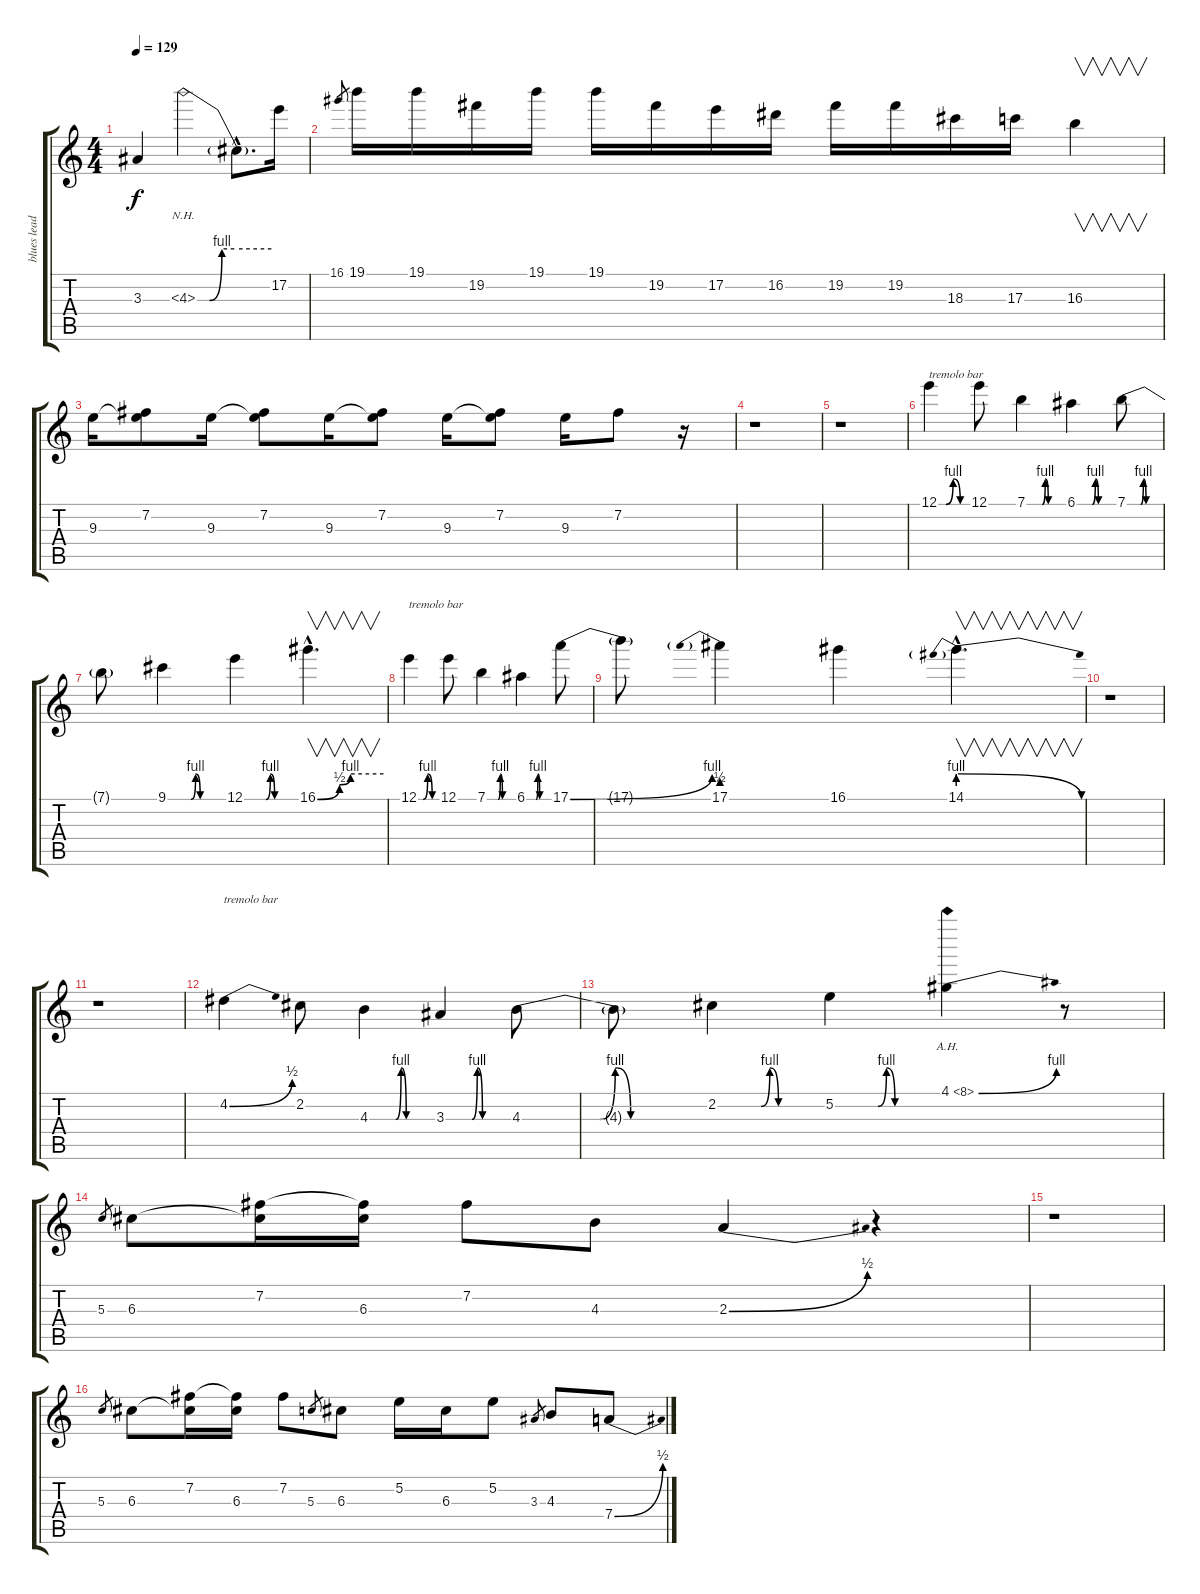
\track ("blues lead" "blues lead") {instrument distortionguitar}
\staff {score tabs}
\tuning (E4 B3 G3 D3 A2 E2) {hide}
\ts (4 4)
\tempo 129
\clef g2
\ks c
3.3{t}.4{dy f} 4.3{be (custom 0 0 10 0 20 4 30 4 60 4) nh}.2 4.3{hac t}.8{d} 17.2.16 |
16.1.8{gr} 19.1.16 19.1.16 19.2.16 19.1.16 19.1.16 19.2.16 17.2.16 16.2.16 19.2.16 19.2.16 18.3.16 17.3.16 16.3.4{v} |
9.3.16 (7.2 9.3{t}).8 9.3.16 (7.2 9.3{t}).8 9.3.16 (7.2 9.3{t}).8 9.3.16 (7.2 9.3{t}).8 9.3.16 7.2.8 r.16 |
r.1 |
r.1 |
12.1{be (custom 0 0 15 0 30 4 45 0 60 0)}.4{txt "tremolo bar"} 12.1.8 7.1{be (custom 0 0 25 0 30 4 35 0 60 0)}.4 6.1{be (custom 0 0 25 0 30 4 35 0 60 0)}.4 7.1{be (custom 0 0 25 0 30 4 35 0 60 0)}.8 |
7.1{t}.8 9.1{be (custom 0 0 25 0 30 4 35 0 60 0)}.4 12.1{be (custom 0 0 25 0 30 4 35 0 60 0)}.4 16.1{be (custom 0 0 20 2 30 4 60 4) hac}.4{v d} |
12.1{be (custom 0 0 15 0 30 4 45 0 60 0)}.4{txt "tremolo bar"} 12.1.8 7.1{be (custom 0 0 25 0 30 4 35 0 60 0)}.4 6.1{be (custom 0 0 25 0 30 4 35 0 60 0)}.4 17.1{be (bend 0 0 60 4)}.8 |
17.1{t}.8 17.1{be (prebend 0 2 60 2)}.4 16.1.4 14.1{be (prebendrelease 0 4 60 0) hac}.4{v d} |
r.1 |
r.1 |
4.2{be (bend 0 0 60 2)}.4{txt "tremolo bar"} 2.2.8 4.3{be (custom 0 0 25 0 30 4 35 0 60 0)}.4 3.3{be (custom 0 0 25 0 30 4 35 0 60 0)}.4 4.3{be (custom 0 0 25 0 30 4 35 0 60 0)}.8 |
4.3{t}.8 2.2{be (custom 0 0 25 0 30 4 35 0 60 0)}.4 5.2{be (custom 0 0 25 0 30 4 35 0 60 0)}.4 4.1{be (bend 0 0 60 4) ah 4}.4 r.8 |
5.3.8{gr} 6.3.8 (7.2 6.3{t}).16 (7.2{t} 6.3).16 7.2.8 4.3.8 2.3{be (bend 0 0 60 2)}.4 r.4 |
r.1 |
5.3.8{gr} 6.3.8 (7.2 6.3{t}).16 (7.2{t} 6.3).16 7.2.8 5.3.8{gr} 6.3.8 5.2.16 6.3.16 5.2.8 3.3.8{gr} 4.3.8 7.4{be (bend 0 0 60 2)}.8
